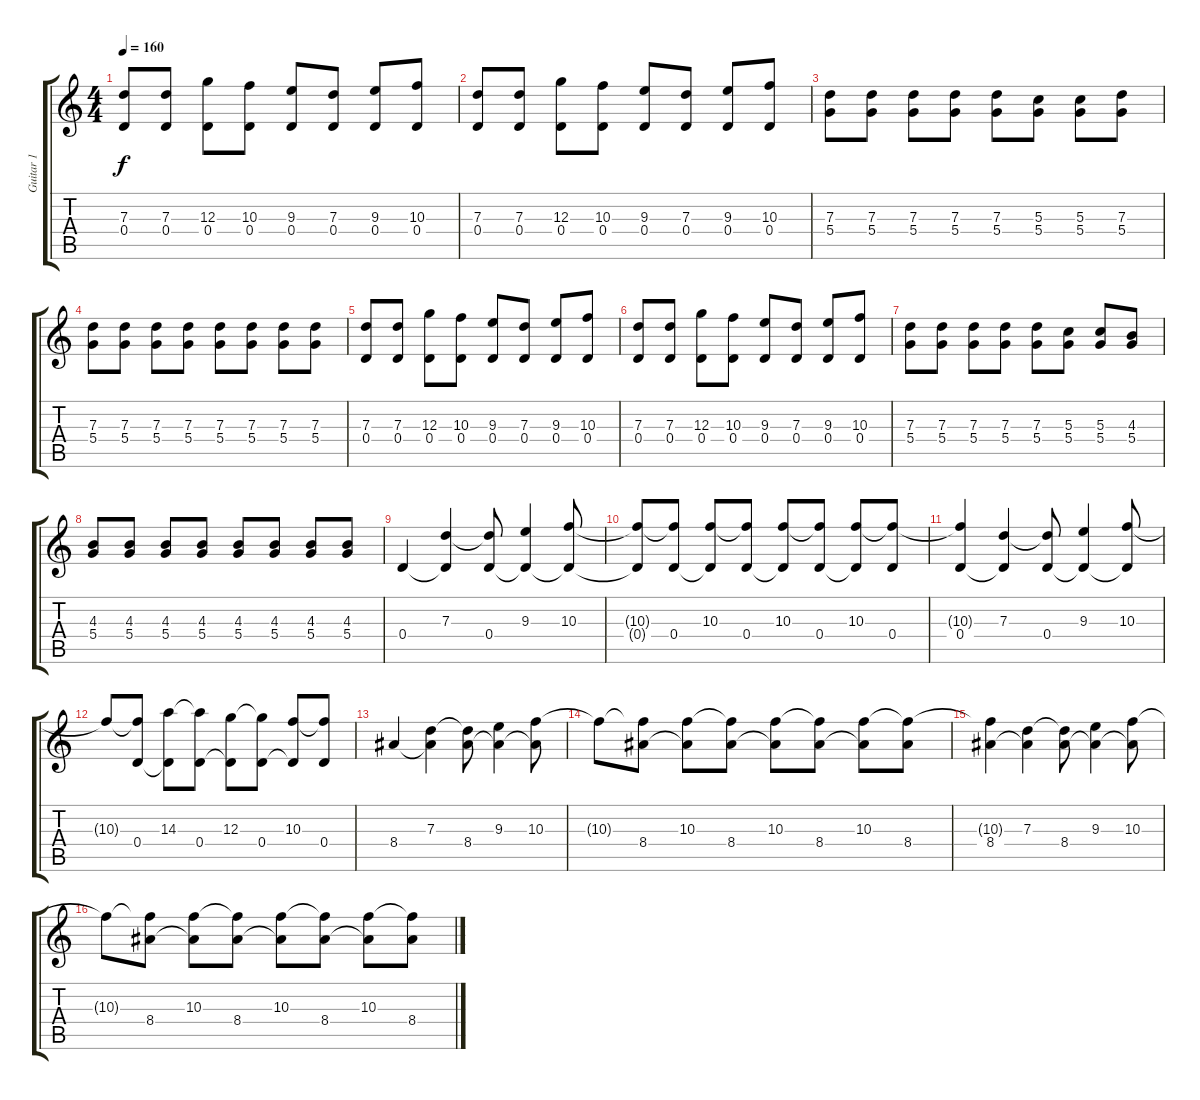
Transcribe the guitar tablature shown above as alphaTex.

\track ("Guitar 1" "Guitar 1") {instrument distortionguitar}
\staff {score tabs}
\tuning (E4 B3 G3 D3 A2 E2) {hide}
\ts (4 4)
\tempo 160
\clef g2
\ks c
(7.3 0.4).8{dy f} (7.3 0.4).8 (12.3 0.4).8 (10.3 0.4).8 (9.3 0.4).8 (7.3 0.4).8 (9.3 0.4).8 (10.3 0.4).8 |
(7.3 0.4).8 (7.3 0.4).8 (12.3 0.4).8 (10.3 0.4).8 (9.3 0.4).8 (7.3 0.4).8 (9.3 0.4).8 (10.3 0.4).8 |
(7.3 5.4).8 (7.3 5.4).8 (7.3 5.4).8 (7.3 5.4).8 (7.3 5.4).8 (5.3 5.4).8 (5.3 5.4).8 (7.3 5.4).8 |
(7.3 5.4).8 (7.3 5.4).8 (7.3 5.4).8 (7.3 5.4).8 (7.3 5.4).8 (7.3 5.4).8 (7.3 5.4).8 (7.3 5.4).8 |
(7.3 0.4).8 (7.3 0.4).8 (12.3 0.4).8 (10.3 0.4).8 (9.3 0.4).8 (7.3 0.4).8 (9.3 0.4).8 (10.3 0.4).8 |
(7.3 0.4).8 (7.3 0.4).8 (12.3 0.4).8 (10.3 0.4).8 (9.3 0.4).8 (7.3 0.4).8 (9.3 0.4).8 (10.3 0.4).8 |
(7.3 5.4).8 (7.3 5.4).8 (7.3 5.4).8 (7.3 5.4).8 (7.3 5.4).8 (5.3 5.4).8 (5.3 5.4).8 (4.3 5.4).8 |
(4.3 5.4).8 (4.3 5.4).8 (4.3 5.4).8 (4.3 5.4).8 (4.3 5.4).8 (4.3 5.4).8 (4.3 5.4).8 (4.3 5.4).8 |
0.4.4 (7.3 0.4{t}).4 (7.3{t} 0.4).8 (9.3 0.4{t}).4 (10.3 0.4{t}).8 |
(10.3{t} 0.4{t}).8 (10.3{t} 0.4).8 (10.3 0.4{t}).8 (10.3{t} 0.4).8 (10.3 0.4{t}).8 (10.3{t} 0.4).8 (10.3 0.4{t}).8 (10.3{t} 0.4).8 |
(10.3{t} 0.4).4 (7.3 0.4{t}).4 (7.3{t} 0.4).8 (9.3 0.4{t}).4 (10.3 0.4{t}).8 |
10.3{t}.8 (10.3{t} 0.4).8 (14.3 0.4{t}).8 (14.3{t} 0.4).8 (12.3 0.4{t}).8 (12.3{t} 0.4).8 (10.3 0.4{t}).8 (10.3{t} 0.4).8 |
8.4.4 (7.3 8.4{t}).4 (7.3{t} 8.4).8 (9.3 8.4{t}).4 (10.3 8.4{t}).8 |
10.3{t}.8 (10.3{t} 8.4).8 (10.3 8.4{t}).8 (10.3{t} 8.4).8 (10.3 8.4{t}).8 (10.3{t} 8.4).8 (10.3 8.4{t}).8 (10.3{t} 8.4).8 |
(10.3{t} 8.4).4 (7.3 8.4{t}).4 (7.3{t} 8.4).8 (9.3 8.4{t}).4 (10.3 8.4{t}).8 |
10.3{t}.8 (10.3{t} 8.4).8 (10.3 8.4{t}).8 (10.3{t} 8.4).8 (10.3 8.4{t}).8 (10.3{t} 8.4).8 (10.3 8.4{t}).8 (10.3{t} 8.4).8
